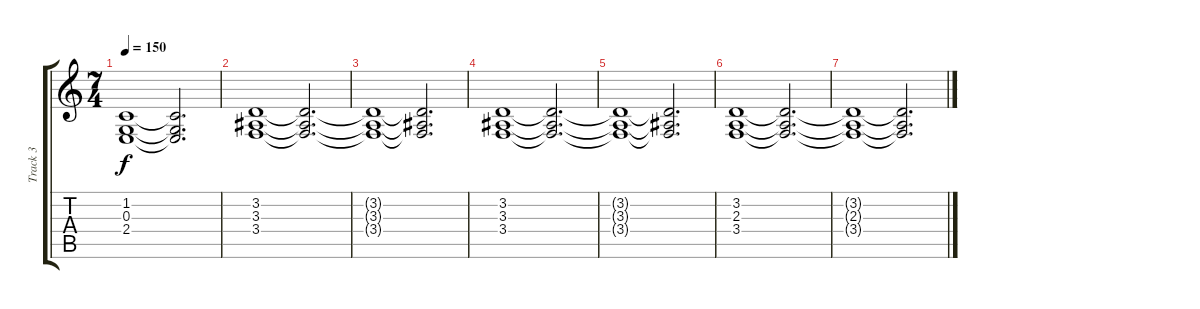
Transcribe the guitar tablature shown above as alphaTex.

\track ("Track 3" "Track 3") {instrument pad2warm}
\staff {score tabs}
\tuning (E4 B3 G3 D3 A2 E2) {hide}
\ts (7 4)
\tempo 150
\clef g2
\ks c
(1.2{t} 0.3{t} 2.4{t}).1{dy f} (1.2{t} 0.3{t} 2.4{t}).2{d} |
(3.2 3.3 3.4).1 (3.2{t} 3.3{t} 3.4{t}).2{d} |
(3.2{t} 3.3{t} 3.4{t}).1 (3.2{t} 3.3{t} 3.4{t}).2{d} |
(3.2 3.3 3.4).1 (3.2{t} 3.3{t} 3.4{t}).2{d} |
(3.2{t} 3.3{t} 3.4{t}).1 (3.2{t} 3.3{t} 3.4{t}).2{d} |
(3.2 2.3 3.4).1 (3.2{t} 2.3{t} 3.4{t}).2{d} |
(3.2{t} 2.3{t} 3.4{t}).1 (3.2{t} 2.3{t} 3.4{t}).2{d}
